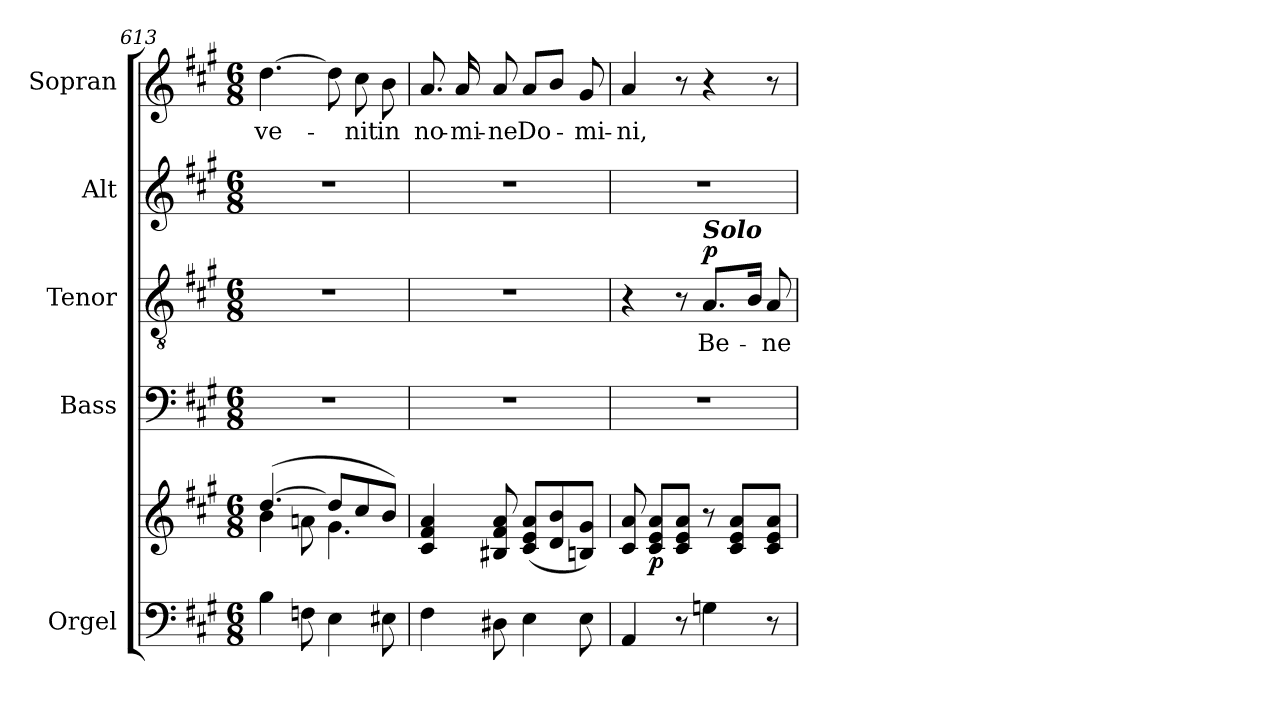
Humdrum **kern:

**kern	**kern	**dynam	**kern	**kern	**text	**dynam	**kern	**kern	**text
*part5	*part5	*part5	*part4	*part3	*part3	*part3	*part2	*part1	*part1
*staff6	*staff5	*staff5/6	*staff4	*staff3	*staff3	*staff3	*staff2	*staff1	*staff1
*I"Orgel	*	*	*I"Bass	*I"Tenor	*	*	*I"Alt	*I"Sopran	*
*I'Org.	*	*	*I'B.	*I'T.	*	*	*I'A.	*I'S.	*
*clefF4	*clefG2	*	*clefF4	*clefGv2	*	*	*clefG2	*clefG2	*
*k[f#c#g#]	*k[f#c#g#]	*	*k[f#c#g#]	*k[f#c#g#]	*	*	*k[f#c#g#]	*k[f#c#g#]	*
*A:	*A:	*	*A:	*A:	*	*	*A:	*A:	*
*M6/8	*M6/8	*	*M6/8	*M6/8	*	*	*M6/8	*M6/8	*
=613	=613	=613	=613	=613	=613	=613	=613	=613	=613
*	*^	*	*	*	*	*	*	*	*
!	!	!	!	!	!	!	!	!	!	!LO:LY:b
4B\	([>4.dd/	4b\	.	2.r	2.r	.	.	2.r	[4.dd\	ve-
8Fn\	.	8an\	.	.	.	.	.	.	.	.
4E\	8dd/L]	4.g#\	.	.	.	.	.	.	8dd\]	.
!	!	!	!	!	!	!	!	!	!	!LO:LY:b
.	8cc#/	.	.	.	.	.	.	.	8cc#\	-nit
!	!	!	!	!	!	!	!	!	!	!LO:LY:b
8E#\	8b/J)	.	.	.	.	.	.	.	8b\	in
*	*v	*v	*	*	*	*	*	*	*	*
!!LO:PB:g=z
=614	=614	=614	=614	=614	=614	=614	=614	=614	=614
!	!	!	!	!	!	!	!	!	!LO:LY:b
4F#\	4c#/ 4f#/ 4a/	.	2.r	2.r	.	.	2.r	8.a/	no-
!	!	!	!	!	!	!	!	!	!LO:LY:b
.	.	.	.	.	.	.	.	16a/	-mi-
!	!	!	!	!	!	!	!	!	!LO:LY:b
8D#X\	8B#X/ 8f#/ 8a/	.	.	.	.	.	.	8a/	-ne
!	!	!	!	!	!	!	!	!	!LO:LY:b
4E\	(<8c#/ 8e/ 8a/L	.	.	.	.	.	.	8a/L	Do-
.	8d/ 8b/	.	.	.	.	.	.	8b/J	.
!	!	!	!	!	!	!	!	!	!LO:LY:b
8E\	8Bn/ 8g#/J)	.	.	.	.	.	.	8g#/	-mi-
=615	=615	=615	=615	=615	=615	=615	=615	=615	=615
!	!	!	!	!	!	!	!	!	!LO:LY:b
4AA/	8c#/ 8a/	.	2.r	4r	.	.	2.r	4a/	-ni,
!	!	!LO:DY:b	!	!	!	!	!	!	!
.	8c#/ 8e/ 8a/L	p	.	.	.	.	.	.	.
8r	8c#/ 8e/ 8a/J	.	.	8r	.	.	.	8r	.
!	!	!	!	!LO:TX:a:Bi:t=Solo	!	!	!	!	!
!	!	!	!	!	!LO:LY:b	!LO:DY:a	!	!	!
4Gn\	8r	.	.	8.A/L	Be-	p	.	4r	.
.	8c#/ 8e/ 8a/L	.	.	.	.	.	.	.	.
.	.	.	.	16B/Jk	.	.	.	.	.
!	!	!	!	!	!LO:LY:b	!	!	!	!
8r	8c#/ 8e/ 8a/J	.	.	8A/	-ne-	.	.	8r	.
=	=	=	=	=	=	=	=	=	=
*-	*-	*-	*-	*-	*-	*-	*-	*-	*-
